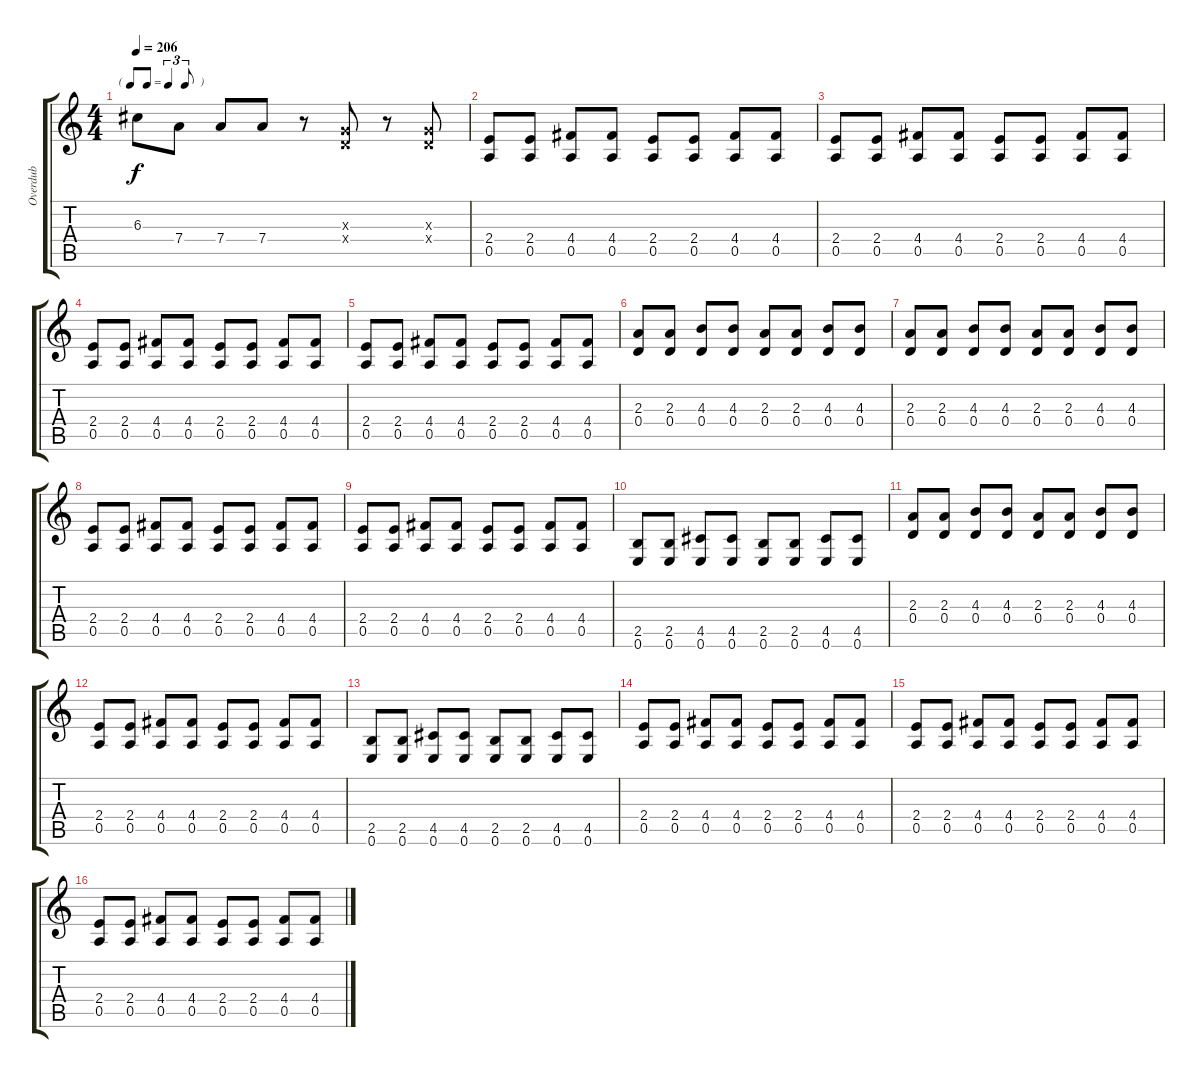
\track ("Overdub" "Overdub") {instrument fretlessbass}
\staff {score tabs}
\tuning (E4 B3 G3 D3 A2 E2) {hide}
\ts (4 4)
\tf triplet8th
\tempo 206
\clef g2
\ks c
6.3.8{dy f} 7.4.8 7.4.8 7.4.8 r.8 (0.3{x} 0.4{x}).8 r.8 (0.3{x} 0.4{x}).8 |
(2.4 0.5).8 (2.4 0.5).8 (4.4 0.5).8 (4.4 0.5).8 (2.4 0.5).8 (2.4 0.5).8 (4.4 0.5).8 (4.4 0.5).8 |
(2.4 0.5).8 (2.4 0.5).8 (4.4 0.5).8 (4.4 0.5).8 (2.4 0.5).8 (2.4 0.5).8 (4.4 0.5).8 (4.4 0.5).8 |
(2.4 0.5).8 (2.4 0.5).8 (4.4 0.5).8 (4.4 0.5).8 (2.4 0.5).8 (2.4 0.5).8 (4.4 0.5).8 (4.4 0.5).8 |
(2.4 0.5).8 (2.4 0.5).8 (4.4 0.5).8 (4.4 0.5).8 (2.4 0.5).8 (2.4 0.5).8 (4.4 0.5).8 (4.4 0.5).8 |
(2.3 0.4).8 (2.3 0.4).8 (4.3 0.4).8 (4.3 0.4).8 (2.3 0.4).8 (2.3 0.4).8 (4.3 0.4).8 (4.3 0.4).8 |
(2.3 0.4).8 (2.3 0.4).8 (4.3 0.4).8 (4.3 0.4).8 (2.3 0.4).8 (2.3 0.4).8 (4.3 0.4).8 (4.3 0.4).8 |
(2.4 0.5).8 (2.4 0.5).8 (4.4 0.5).8 (4.4 0.5).8 (2.4 0.5).8 (2.4 0.5).8 (4.4 0.5).8 (4.4 0.5).8 |
(2.4 0.5).8 (2.4 0.5).8 (4.4 0.5).8 (4.4 0.5).8 (2.4 0.5).8 (2.4 0.5).8 (4.4 0.5).8 (4.4 0.5).8 |
(2.5 0.6).8 (2.5 0.6).8 (4.5 0.6).8 (4.5 0.6).8 (2.5 0.6).8 (2.5 0.6).8 (4.5 0.6).8 (4.5 0.6).8 |
(2.3 0.4).8 (2.3 0.4).8 (4.3 0.4).8 (4.3 0.4).8 (2.3 0.4).8 (2.3 0.4).8 (4.3 0.4).8 (4.3 0.4).8 |
(2.4 0.5).8 (2.4 0.5).8 (4.4 0.5).8 (4.4 0.5).8 (2.4 0.5).8 (2.4 0.5).8 (4.4 0.5).8 (4.4 0.5).8 |
(2.5 0.6).8 (2.5 0.6).8 (4.5 0.6).8 (4.5 0.6).8 (2.5 0.6).8 (2.5 0.6).8 (4.5 0.6).8 (4.5 0.6).8 |
(2.4 0.5).8 (2.4 0.5).8 (4.4 0.5).8 (4.4 0.5).8 (2.4 0.5).8 (2.4 0.5).8 (4.4 0.5).8 (4.4 0.5).8 |
(2.4 0.5).8 (2.4 0.5).8 (4.4 0.5).8 (4.4 0.5).8 (2.4 0.5).8 (2.4 0.5).8 (4.4 0.5).8 (4.4 0.5).8 |
(2.4 0.5).8 (2.4 0.5).8 (4.4 0.5).8 (4.4 0.5).8 (2.4 0.5).8 (2.4 0.5).8 (4.4 0.5).8 (4.4 0.5).8
